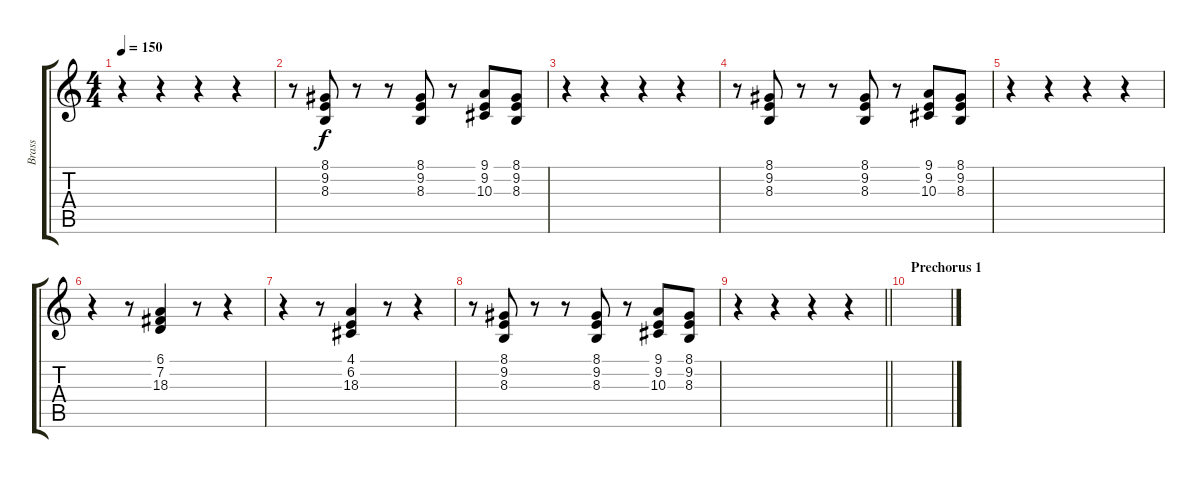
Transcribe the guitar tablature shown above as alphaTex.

\track ("Brass" "Brass") {instrument brasssection}
\staff {score tabs}
\tuning (C4 G3 Eb3 Bb2 F2 C2) {hide}
\ts (4 4)
\tempo 150
\clef g2
\ks c
r.4{dy f} r.4 r.4 r.4 |
r.8 (8.1 9.2 8.3).8 r.8 r.8 (8.1 9.2 8.3).8 r.8 (9.1 9.2 10.3).8 (8.1 9.2 8.3).8 |
r.4 r.4 r.4 r.4 |
r.8 (8.1 9.2 8.3).8 r.8 r.8 (8.1 9.2 8.3).8 r.8 (9.1 9.2 10.3).8 (8.1 9.2 8.3).8 |
r.4 r.4 r.4 r.4 |
r.4 r.8 (6.1 7.2 18.3).4 r.8 r.4 |
r.4 r.8 (4.1 6.2 18.3).4 r.8 r.4 |
r.8 (8.1 9.2 8.3).8 r.8 r.8 (8.1 9.2 8.3).8 r.8 (9.1 9.2 10.3).8 (8.1 9.2 8.3).8 |
\barLineRight lightlight
r.4 r.4 r.4 r.4 |
\section ("" "Prechorus 1")
